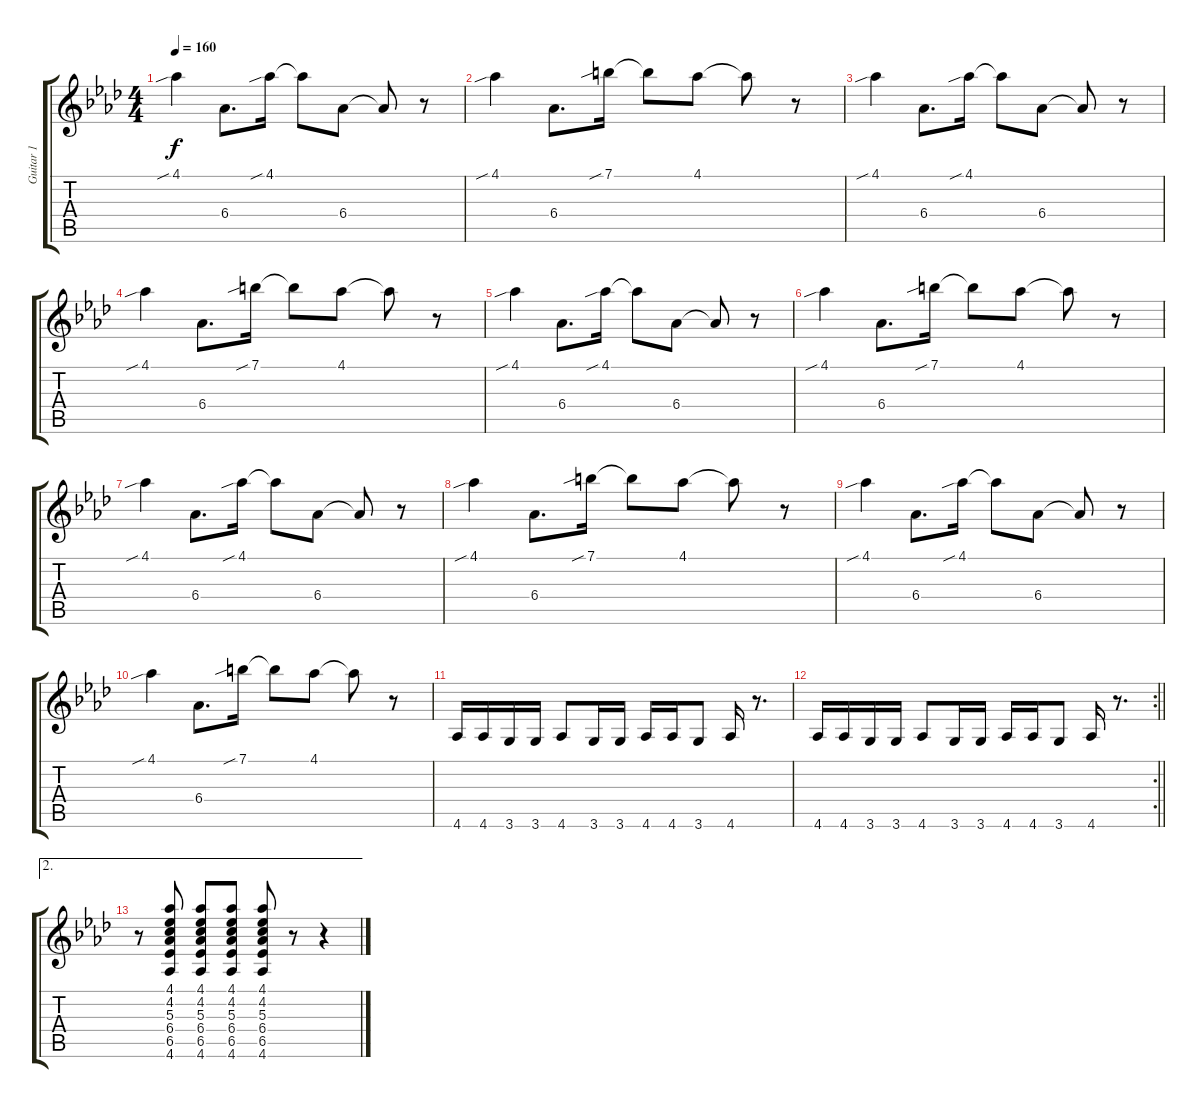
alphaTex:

\track ("Guitar 1" "Guitar 1") {instrument distortionguitar}
\staff {score tabs}
\tuning (E4 B3 G3 D3 A2 E2) {hide}
\ts (4 4)
\tempo 160
\clef g2
\ks ab
4.1{sib}.4{dy f} 6.4.8{d} 4.1{sib}.16 4.1{t}.8 6.4.8 6.4{t}.8 r.8 |
4.1{sib}.4 6.4.8{d} 7.1{sib}.16 7.1{t}.8 4.1.8 4.1{t}.8 r.8 |
4.1{sib}.4 6.4.8{d} 4.1{sib}.16 4.1{t}.8 6.4.8 6.4{t}.8 r.8 |
4.1{sib}.4 6.4.8{d} 7.1{sib}.16 7.1{t}.8 4.1.8 4.1{t}.8 r.8 |
4.1{sib}.4 6.4.8{d} 4.1{sib}.16 4.1{t}.8 6.4.8 6.4{t}.8 r.8 |
4.1{sib}.4 6.4.8{d} 7.1{sib}.16 7.1{t}.8 4.1.8 4.1{t}.8 r.8 |
4.1{sib}.4 6.4.8{d} 4.1{sib}.16 4.1{t}.8 6.4.8 6.4{t}.8 r.8 |
4.1{sib}.4 6.4.8{d} 7.1{sib}.16 7.1{t}.8 4.1.8 4.1{t}.8 r.8 |
4.1{sib}.4 6.4.8{d} 4.1{sib}.16 4.1{t}.8 6.4.8 6.4{t}.8 r.8 |
4.1{sib}.4 6.4.8{d} 7.1{sib}.16 7.1{t}.8 4.1.8 4.1{t}.8 r.8 |
4.6.16{volume 11 balance 4} 4.6.16 3.6.16 3.6.16 4.6.8 3.6.16 3.6.16 4.6.16 4.6.16 3.6.8 4.6.16 r.8{d} |
\rc 2
\barLineRight lightlight
4.6.16 4.6.16 3.6.16 3.6.16 4.6.8 3.6.16 3.6.16 4.6.16 4.6.16 3.6.8 4.6.16 r.8{d} |
\ae 2
r.8 (4.1 4.2 5.3 6.4 6.5 4.6).8 (4.1 4.2 5.3 6.4 6.5 4.6).8 (4.1 4.2 5.3 6.4 6.5 4.6).8 (4.1 4.2 5.3 6.4 6.5 4.6).8 r.8 r.4
